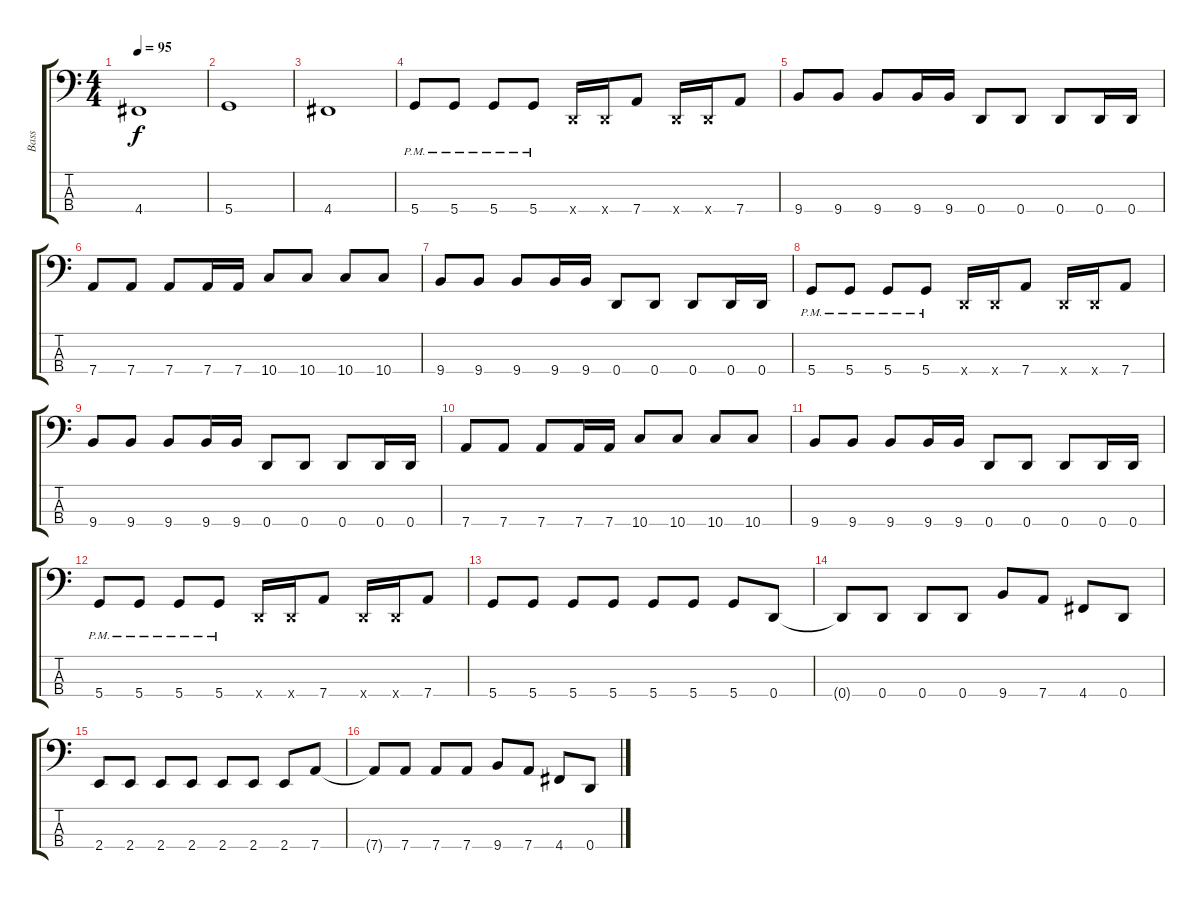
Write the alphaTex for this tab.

\track ("Bass" "Bass") {instrument electricbasspick}
\staff {score tabs}
\tuning (G2 D2 A1 D1) {hide}
\ts (4 4)
\tempo 95
\clef f4
\ks c
4.4.1{dy f} |
5.4.1 |
4.4.1 |
5.4{pm}.8 5.4{pm}.8 5.4{pm}.8 5.4{pm}.8 0.4{x}.16 0.4{x}.16 7.4.8 0.4{x}.16 0.4{x}.16 7.4.8 |
9.4.8 9.4.8 9.4.8 9.4.16 9.4.16 0.4.8 0.4.8 0.4.8 0.4.16 0.4.16 |
7.4.8 7.4.8 7.4.8 7.4.16 7.4.16 10.4.8 10.4.8 10.4.8 10.4.8 |
9.4.8 9.4.8 9.4.8 9.4.16 9.4.16 0.4.8 0.4.8 0.4.8 0.4.16 0.4.16 |
5.4{pm}.8 5.4{pm}.8 5.4{pm}.8 5.4{pm}.8 0.4{x}.16 0.4{x}.16 7.4.8 0.4{x}.16 0.4{x}.16 7.4.8 |
9.4.8 9.4.8 9.4.8 9.4.16 9.4.16 0.4.8 0.4.8 0.4.8 0.4.16 0.4.16 |
7.4.8 7.4.8 7.4.8 7.4.16 7.4.16 10.4.8 10.4.8 10.4.8 10.4.8 |
9.4.8 9.4.8 9.4.8 9.4.16 9.4.16 0.4.8 0.4.8 0.4.8 0.4.16 0.4.16 |
5.4{pm}.8 5.4{pm}.8 5.4{pm}.8 5.4{pm}.8 0.4{x}.16 0.4{x}.16 7.4.8 0.4{x}.16 0.4{x}.16 7.4.8 |
5.4.8 5.4.8 5.4.8 5.4.8 5.4.8 5.4.8 5.4.8 0.4.8 |
0.4{t}.8 0.4.8 0.4.8 0.4.8 9.4.8 7.4.8 4.4.8 0.4.8 |
2.4.8 2.4.8 2.4.8 2.4.8 2.4.8 2.4.8 2.4.8 7.4.8 |
7.4{t}.8 7.4.8 7.4.8 7.4.8 9.4.8 7.4.8 4.4.8 0.4.8
